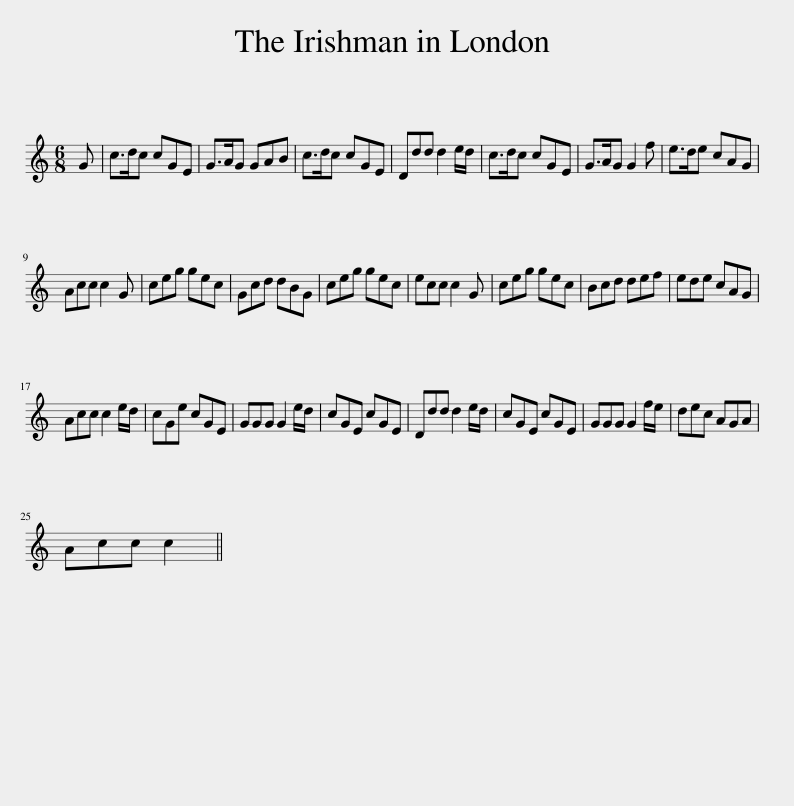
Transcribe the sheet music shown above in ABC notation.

X:1
L:1/8
M:6/8
I:linebreak $
K:C
V:1 treble
V:1
 G | c>dc cGE | G>AG GAB | c>dc cGE | Ddd d2 e/d/ | %5
 c>dc cGE | G>AG G2 f | e>de cAG |$ Acc c2 G | ceg gec | %10
 Gcd dBG | ceg gec | ecc c2 G | ceg gec | Bcd def | %15
 ede cAG |$ Acc c2 e/d/ | cGe cGE | GGG G2 e/d/ | cGE cGE | %20
 Ddd d2 e/d/ | cGE cGE | GGG G2 f/e/ | dec AGA |$ Acc c2 || %25
